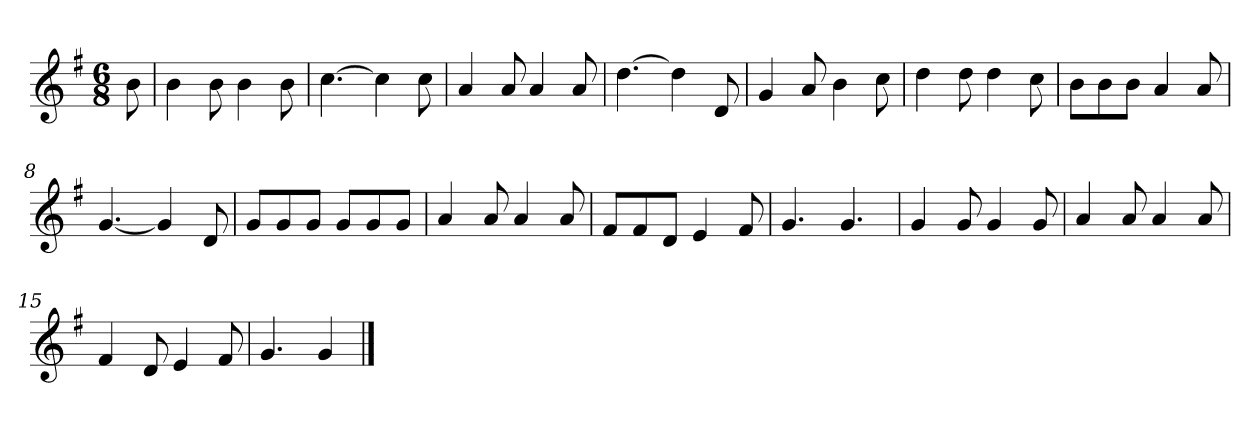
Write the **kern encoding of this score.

**kern
*part1
*staff1
*k[f#]
*M6/8
*MM120
=
8b
=1
4b
8b
4b
8b
=2
[4.cc
4cc]
8cc
=3
4a
8a
4a
8a
=4
[4.dd
4dd]
8d
=5
4g
8a
4b
8cc
=6
4dd
8dd
4dd
8cc
=7
8bL
8b
8bJ
4a
8a
=8
[4.g
4g]
8d
=9
8gL
8g
8gJ
8gL
8g
8gJ
=10
4a
8a
4a
8a
=11
8f#L
8f#
8dJ
4e
8f#
=12
4.g
4.g
=13
4g
8g
4g
8g
=14
4a
8a
4a
8a
=15
4f#
8d
4e
8f#
=16
4.g
4g
==
*-
